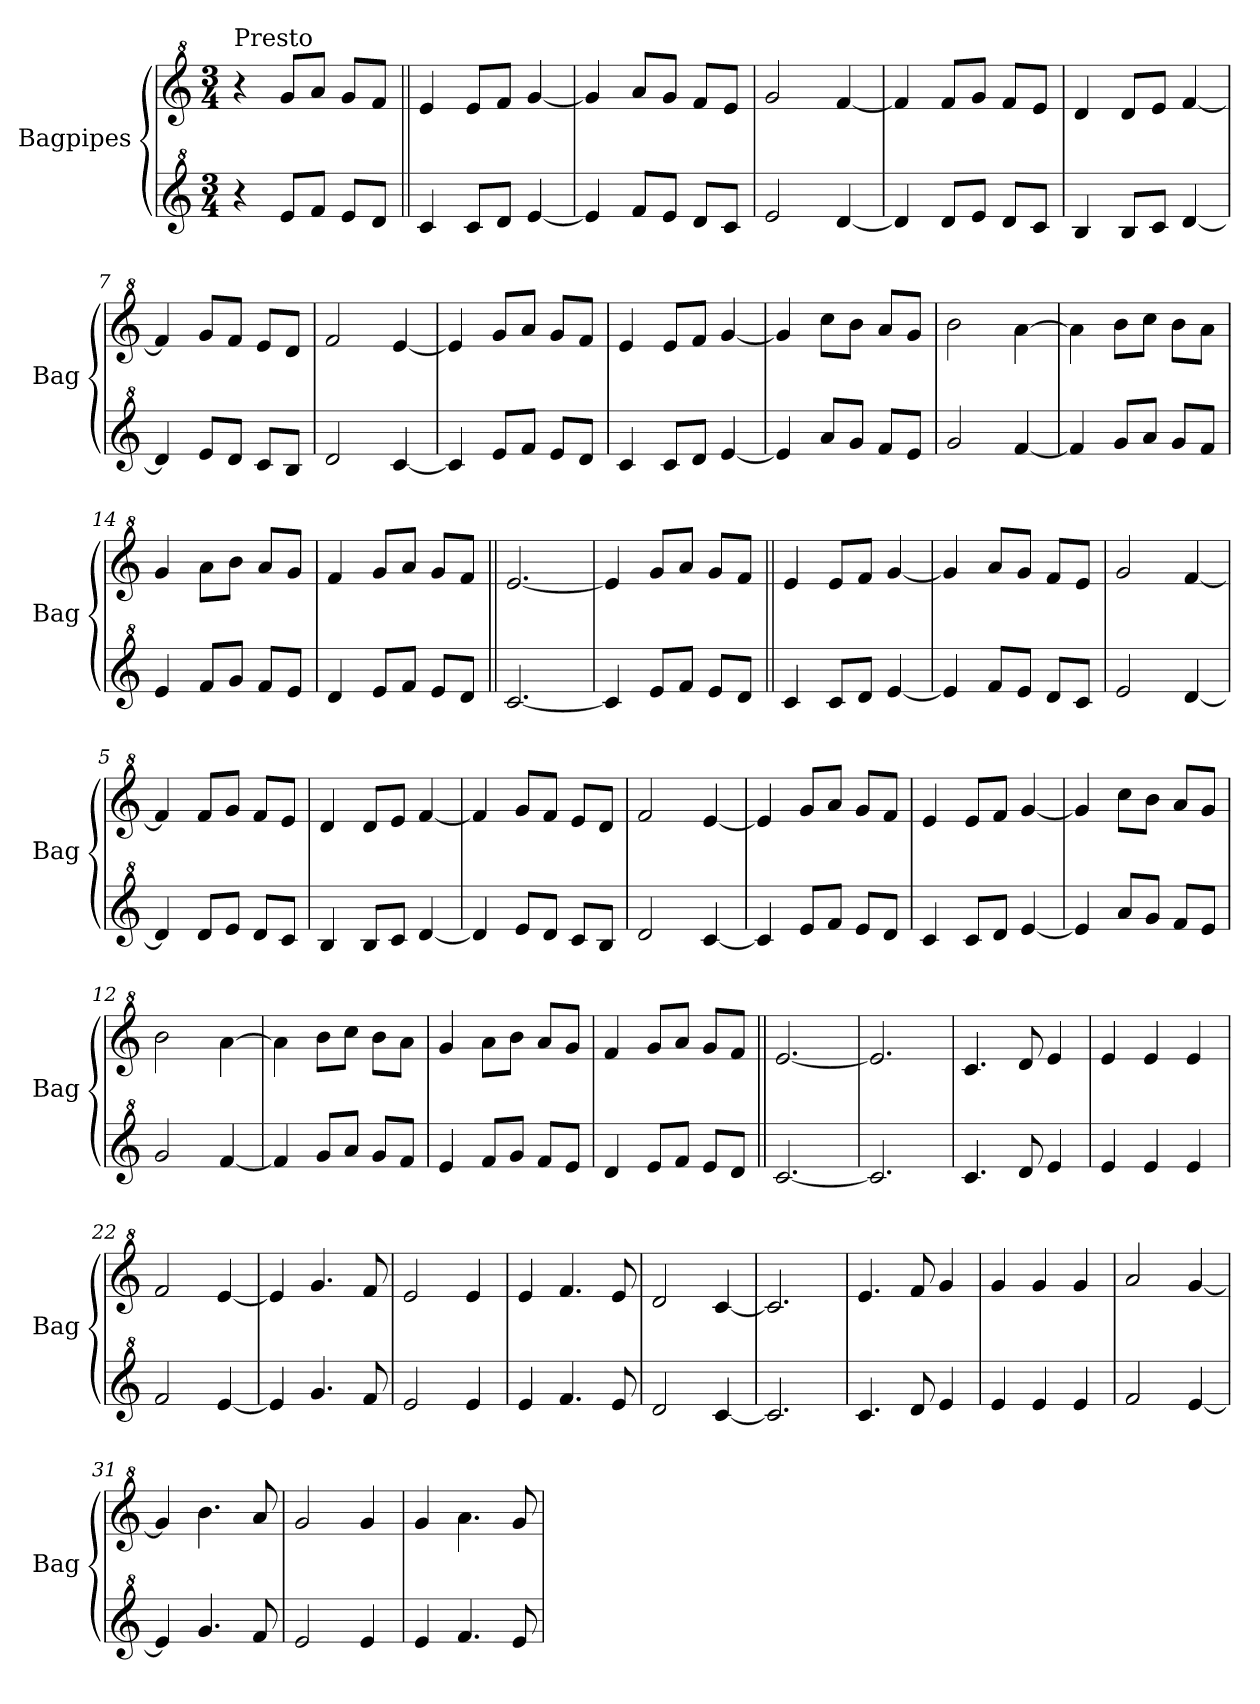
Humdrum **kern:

**kern	**kern
*part2	*part1
*staff2	*staff1
*I"Bagpipes	*I"Bagpipes
*I'Bag	*I'Bag
*clefG^2	*clefG^2
*k[]	*k[]
*C:	*C:
*M3/4	*M3/4
=1	=1
!	!LO:TX:a:t=Presto
4r	4r
8ee/L	8gg/L
8ff/J	8aa/J
8ee/L	8gg/L
8dd/J	8ff/J
=2||	=2||
4cc/	4ee/
8cc/L	8ee/L
8dd/J	8ff/J
[4ee/	[4gg/
=3	=3
4ee/]	4gg/]
8ff/L	8aa/L
8ee/J	8gg/J
8dd/L	8ff/L
8cc/J	8ee/J
=4	=4
2ee/	2gg/
[4dd/	[4ff/
=5	=5
4dd/]	4ff/]
8dd/L	8ff/L
8ee/J	8gg/J
8dd/L	8ff/L
8cc/J	8ee/J
=6	=6
4b/	4dd/
8b/L	8dd/L
8cc/J	8ee/J
[4dd/	[4ff/
=7	=7
4dd/]	4ff/]
8ee/L	8gg/L
8dd/J	8ff/J
8cc/L	8ee/L
8b/J	8dd/J
=8	=8
2dd/	2ff/
[4cc/	[4ee/
=9	=9
4cc/]	4ee/]
8ee/L	8gg/L
8ff/J	8aa/J
8ee/L	8gg/L
8dd/J	8ff/J
=10	=10
4cc/	4ee/
8cc/L	8ee/L
8dd/J	8ff/J
[4ee/	[4gg/
!!LO:LB:g=z
=11	=11
4ee/]	4gg/]
8aa/L	8ccc\L
8gg/J	8bb\J
8ff/L	8aa/L
8ee/J	8gg/J
=12	=12
2gg/	2bb\
[4ff/	[4aa\
=13	=13
4ff/]	4aa\]
8gg/L	8bb\L
8aa/J	8ccc\J
8gg/L	8bb\L
8ff/J	8aa\J
=14	=14
4ee/	4gg/
8ff/L	8aa\L
8gg/J	8bb\J
8ff/L	8aa/L
8ee/J	8gg/J
=15	=15
4dd/	4ff/
8ee/L	8gg/L
8ff/J	8aa/J
8ee/L	8gg/L
8dd/J	8ff/J
=16||	=16||
[2.cc/	[2.ee/
=17	=17
4cc/]	4ee/]
8ee/L	8gg/L
8ff/J	8aa/J
8ee/L	8gg/L
8dd/J	8ff/J
=2||	=2||
4cc/	4ee/
8cc/L	8ee/L
8dd/J	8ff/J
[4ee/	[4gg/
=3	=3
4ee/]	4gg/]
8ff/L	8aa/L
8ee/J	8gg/J
8dd/L	8ff/L
8cc/J	8ee/J
=4	=4
2ee/	2gg/
[4dd/	[4ff/
=5	=5
4dd/]	4ff/]
8dd/L	8ff/L
8ee/J	8gg/J
8dd/L	8ff/L
8cc/J	8ee/J
=6	=6
4b/	4dd/
8b/L	8dd/L
8cc/J	8ee/J
[4dd/	[4ff/
=7	=7
4dd/]	4ff/]
8ee/L	8gg/L
8dd/J	8ff/J
8cc/L	8ee/L
8b/J	8dd/J
=8	=8
2dd/	2ff/
[4cc/	[4ee/
=9	=9
4cc/]	4ee/]
8ee/L	8gg/L
8ff/J	8aa/J
8ee/L	8gg/L
8dd/J	8ff/J
=10	=10
4cc/	4ee/
8cc/L	8ee/L
8dd/J	8ff/J
[4ee/	[4gg/
!!LO:LB:g=z
=11	=11
4ee/]	4gg/]
8aa/L	8ccc\L
8gg/J	8bb\J
8ff/L	8aa/L
8ee/J	8gg/J
=12	=12
2gg/	2bb\
[4ff/	[4aa\
=13	=13
4ff/]	4aa\]
8gg/L	8bb\L
8aa/J	8ccc\J
8gg/L	8bb\L
8ff/J	8aa\J
=14	=14
4ee/	4gg/
8ff/L	8aa\L
8gg/J	8bb\J
8ff/L	8aa/L
8ee/J	8gg/J
=15	=15
4dd/	4ff/
8ee/L	8gg/L
8ff/J	8aa/J
8ee/L	8gg/L
8dd/J	8ff/J
=18||	=18||
[2.cc/	[2.ee/
=19	=19
2.cc/]	2.ee/]
=20	=20
4.cc/	4.cc/
8dd/	8dd/
4ee/	4ee/
=21	=21
4ee/	4ee/
4ee/	4ee/
4ee/	4ee/
!!LO:LB:g=z
=22	=22
2ff/	2ff/
[4ee/	[4ee/
=23	=23
4ee/]	4ee/]
4.gg/	4.gg/
8ff/	8ff/
=24	=24
2ee/	2ee/
4ee/	4ee/
=25	=25
4ee/	4ee/
4.ff/	4.ff/
8ee/	8ee/
=26	=26
2dd/	2dd/
[4cc/	[4cc/
=27	=27
2.cc/]	2.cc/]
=28	=28
4.cc/	4.ee/
8dd/	8ff/
4ee/	4gg/
=29	=29
4ee/	4gg/
4ee/	4gg/
4ee/	4gg/
=30	=30
2ff/	2aa/
[4ee/	[4gg/
=31	=31
4ee/]	4gg/]
4.gg/	4.bb\
8ff/	8aa/
=32	=32
2ee/	2gg/
4ee/	4gg/
=33	=33
4ee/	4gg/
4.ff/	4.aa\
8ee/	8gg/
=	=
*-	*-
